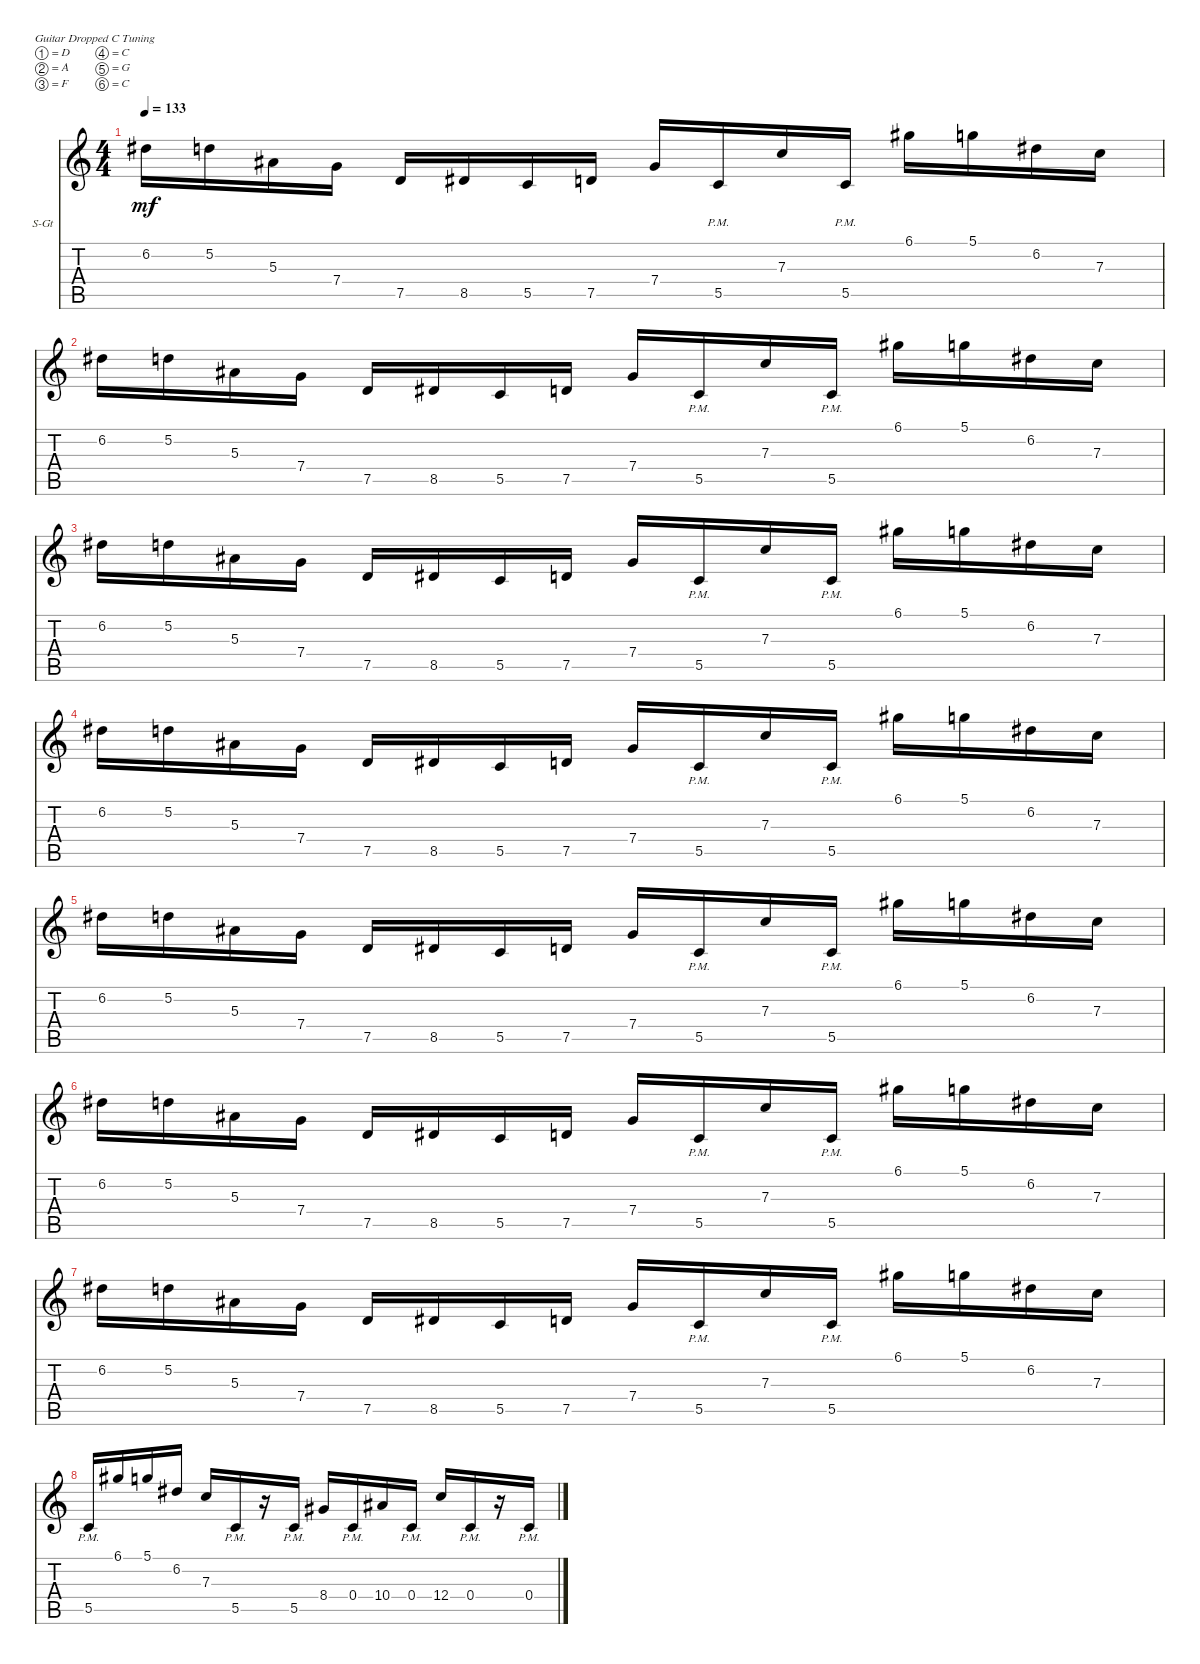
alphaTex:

\defaultSystemsLayout 4
\bracketExtendMode nobrackets
\firstSystemTrackNameOrientation horizontal
\otherSystemsTrackNameOrientation horizontal
\track ("Gajic" "S-Gt") {instrument acousticguitarsteel}
\staff {score tabs}
\tuning (D4 A3 F3 C3 G2 C2)
\ts (4 4)
\tempo 133
\clef g2
\ks c
6.2.16{dy mf} 5.2.16 5.3.16 7.4.16 7.5.16 8.5.16 5.5.16 7.5.16 7.4.16 5.5{pm}.16 7.3.16 5.5{pm}.16 6.1.16 5.1.16 6.2.16 7.3.16 |
6.2.16 5.2.16 5.3.16 7.4.16 7.5.16 8.5.16 5.5.16 7.5.16 7.4.16 5.5{pm}.16 7.3.16 5.5{pm}.16 6.1.16 5.1.16 6.2.16 7.3.16 |
6.2.16 5.2.16 5.3.16 7.4.16 7.5.16 8.5.16 5.5.16 7.5.16 7.4.16 5.5{pm}.16 7.3.16 5.5{pm}.16 6.1.16 5.1.16 6.2.16 7.3.16 |
6.2.16 5.2.16 5.3.16 7.4.16 7.5.16 8.5.16 5.5.16 7.5.16 7.4.16 5.5{pm}.16 7.3.16 5.5{pm}.16 6.1.16 5.1.16 6.2.16 7.3.16 |
6.2.16 5.2.16 5.3.16 7.4.16 7.5.16 8.5.16 5.5.16 7.5.16 7.4.16 5.5{pm}.16 7.3.16 5.5{pm}.16 6.1.16 5.1.16 6.2.16 7.3.16 |
6.2.16 5.2.16 5.3.16 7.4.16 7.5.16 8.5.16 5.5.16 7.5.16 7.4.16 5.5{pm}.16 7.3.16 5.5{pm}.16 6.1.16 5.1.16 6.2.16 7.3.16 |
6.2.16 5.2.16 5.3.16 7.4.16 7.5.16 8.5.16 5.5.16 7.5.16 7.4.16 5.5{pm}.16 7.3.16 5.5{pm}.16 6.1.16 5.1.16 6.2.16 7.3.16 |
5.5{pm}.16 6.1.16 5.1.16 6.2.16 7.3.16 5.5{pm}.16 r.16 5.5{pm}.16 8.4.16 0.4{pm}.16 10.4.16 0.4{pm}.16 12.4.16 0.4{pm}.16 r.16 0.4{pm}.16
